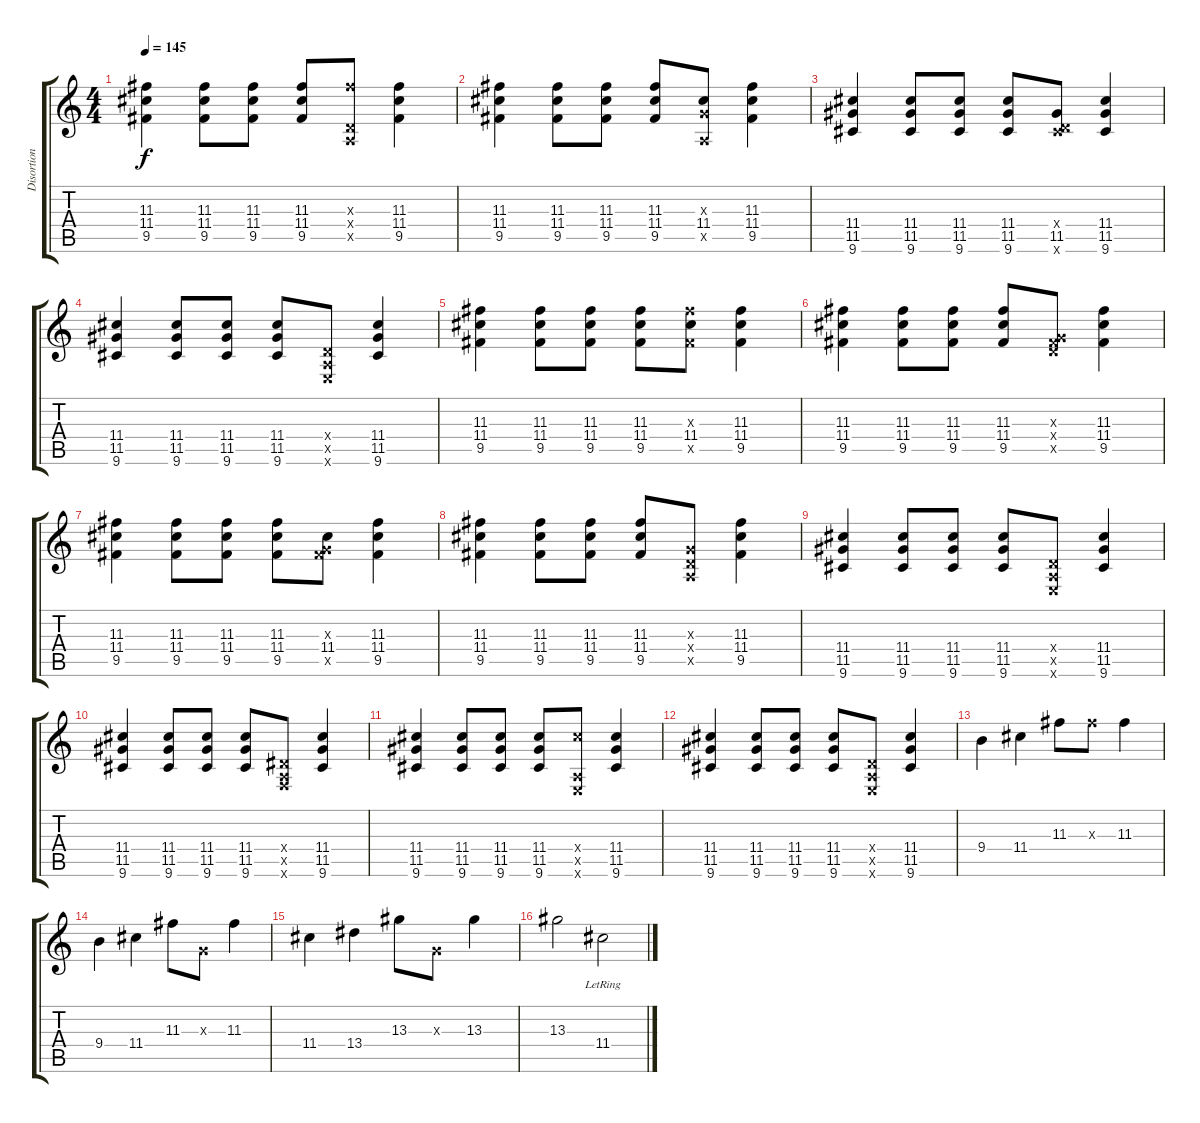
\track ("Disortion Guitar" "Disortion ") {instrument distortionguitar}
\staff {score tabs}
\tuning (E4 B3 G3 D3 A2 E2) {hide}
\ts (4 4)
\tempo 145
\clef g2
\ks c
(11.3 11.4 9.5).4{dy f} (11.3 11.4 9.5).8 (11.3 11.4 9.5).8 (11.3 11.4 9.5).8 (11.3{x} 0.4{x} 0.5{x}).8 (11.3 11.4 9.5).4 |
(11.3 11.4 9.5).4 (11.3 11.4 9.5).8 (11.3 11.4 9.5).8 (11.3 11.4 9.5).8 (0.3{x} 11.4 0.5{x}).8 (11.3 11.4 9.5).4 |
(11.4 11.5 9.6).4 (11.4 11.5 9.6).8 (11.4 11.5 9.6).8 (11.4 11.5 9.6).8 (0.4{x} 11.5 9.6{x}).8 (11.4 11.5 9.6).4 |
(11.4 11.5 9.6).4 (11.4 11.5 9.6).8 (11.4 11.5 9.6).8 (11.4 11.5 9.6).8 (0.4{x} 0.5{x} 0.6{x}).8 (11.4 11.5 9.6).4 |
(11.3 11.4 9.5).4 (11.3 11.4 9.5).8 (11.3 11.4 9.5).8 (11.3 11.4 9.5).8 (11.3{x} 11.4 9.5{x}).8 (11.3 11.4 9.5).4 |
(11.3 11.4 9.5).4 (11.3 11.4 9.5).8 (11.3 11.4 9.5).8 (11.3 11.4 9.5).8 (0.3{x} 0.4{x} 9.5{x}).8 (11.3 11.4 9.5).4 |
(11.3 11.4 9.5).4 (11.3 11.4 9.5).8 (11.3 11.4 9.5).8 (11.3 11.4 9.5).8 (0.3{x} 11.4 9.5{x}).8 (11.3 11.4 9.5).4 |
(11.3 11.4 9.5).4 (11.3 11.4 9.5).8 (11.3 11.4 9.5).8 (11.3 11.4 9.5).8 (0.3{x} 0.4{x} 0.5{x}).8 (11.3 11.4 9.5).4 |
(11.4 11.5 9.6).4 (11.4 11.5 9.6).8 (11.4 11.5 9.6).8 (11.4 11.5 9.6).8 (0.4{x} 0.5{x} 0.6{x}).8 (11.4 11.5 9.6).4 |
(11.4 11.5 9.6).4 (11.4 11.5 9.6).8 (11.4 11.5 9.6).8 (11.4 11.5 9.6).8 (1.4{x} 0.5{x} 1.6{x}).8 (11.4 11.5 9.6).4 |
(11.4 11.5 9.6).4 (11.4 11.5 9.6).8 (11.4 11.5 9.6).8 (11.4 11.5 9.6).8 (11.4{x} 0.5{x} 0.6{x}).8 (11.4 11.5 9.6).4 |
(11.4 11.5 9.6).4 (11.4 11.5 9.6).8 (11.4 11.5 9.6).8 (11.4 11.5 9.6).8 (0.4{x} 0.5{x} 0.6{x}).8 (11.4 11.5 9.6).4 |
9.4.4 11.4.4 11.3.8 11.3{x}.8 11.3.4 |
9.4.4 11.4.4 11.3.8 0.3{x}.8 11.3.4 |
11.4.4 13.4.4 13.3.8 0.3{x}.8 13.3.4 |
13.3.2 11.4{lr}.2
